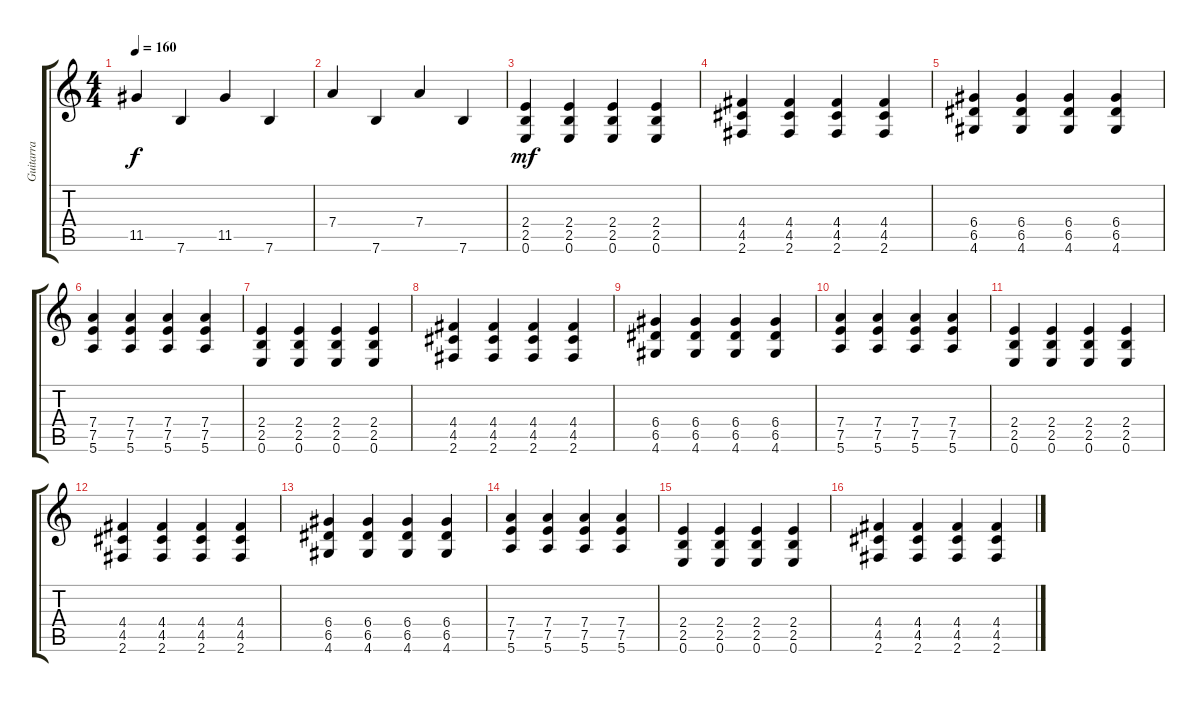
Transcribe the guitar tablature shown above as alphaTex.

\track ("Guitarra" "Guitarra") {instrument overdrivenguitar}
\staff {score tabs}
\tuning (E4 B3 G3 D3 A2 E2) {hide}
\ts (4 4)
\tempo 160
\clef g2
\ks c
11.5.4{dy f} 7.6.4 11.5.4 7.6.4 |
7.4.4 7.6.4 7.4.4 7.6.4 |
(2.4 2.5 0.6).4{dy mf} (2.4 2.5 0.6).4 (2.4 2.5 0.6).4 (2.4 2.5 0.6).4 |
(4.4 4.5 2.6).4 (4.4 4.5 2.6).4 (4.4 4.5 2.6).4 (4.4 4.5 2.6).4 |
(6.4 6.5 4.6).4 (6.4 6.5 4.6).4 (6.4 6.5 4.6).4 (6.4 6.5 4.6).4 |
(7.4 7.5 5.6).4 (7.4 7.5 5.6).4 (7.4 7.5 5.6).4 (7.4 7.5 5.6).4 |
(2.4 2.5 0.6).4 (2.4 2.5 0.6).4 (2.4 2.5 0.6).4 (2.4 2.5 0.6).4 |
(4.4 4.5 2.6).4 (4.4 4.5 2.6).4 (4.4 4.5 2.6).4 (4.4 4.5 2.6).4 |
(6.4 6.5 4.6).4 (6.4 6.5 4.6).4 (6.4 6.5 4.6).4 (6.4 6.5 4.6).4 |
(7.4 7.5 5.6).4 (7.4 7.5 5.6).4 (7.4 7.5 5.6).4 (7.4 7.5 5.6).4 |
(2.4 2.5 0.6).4 (2.4 2.5 0.6).4 (2.4 2.5 0.6).4 (2.4 2.5 0.6).4 |
(4.4 4.5 2.6).4 (4.4 4.5 2.6).4 (4.4 4.5 2.6).4 (4.4 4.5 2.6).4 |
(6.4 6.5 4.6).4 (6.4 6.5 4.6).4 (6.4 6.5 4.6).4 (6.4 6.5 4.6).4 |
(7.4 7.5 5.6).4 (7.4 7.5 5.6).4 (7.4 7.5 5.6).4 (7.4 7.5 5.6).4 |
(2.4 2.5 0.6).4 (2.4 2.5 0.6).4 (2.4 2.5 0.6).4 (2.4 2.5 0.6).4 |
(4.4 4.5 2.6).4 (4.4 4.5 2.6).4 (4.4 4.5 2.6).4 (4.4 4.5 2.6).4
